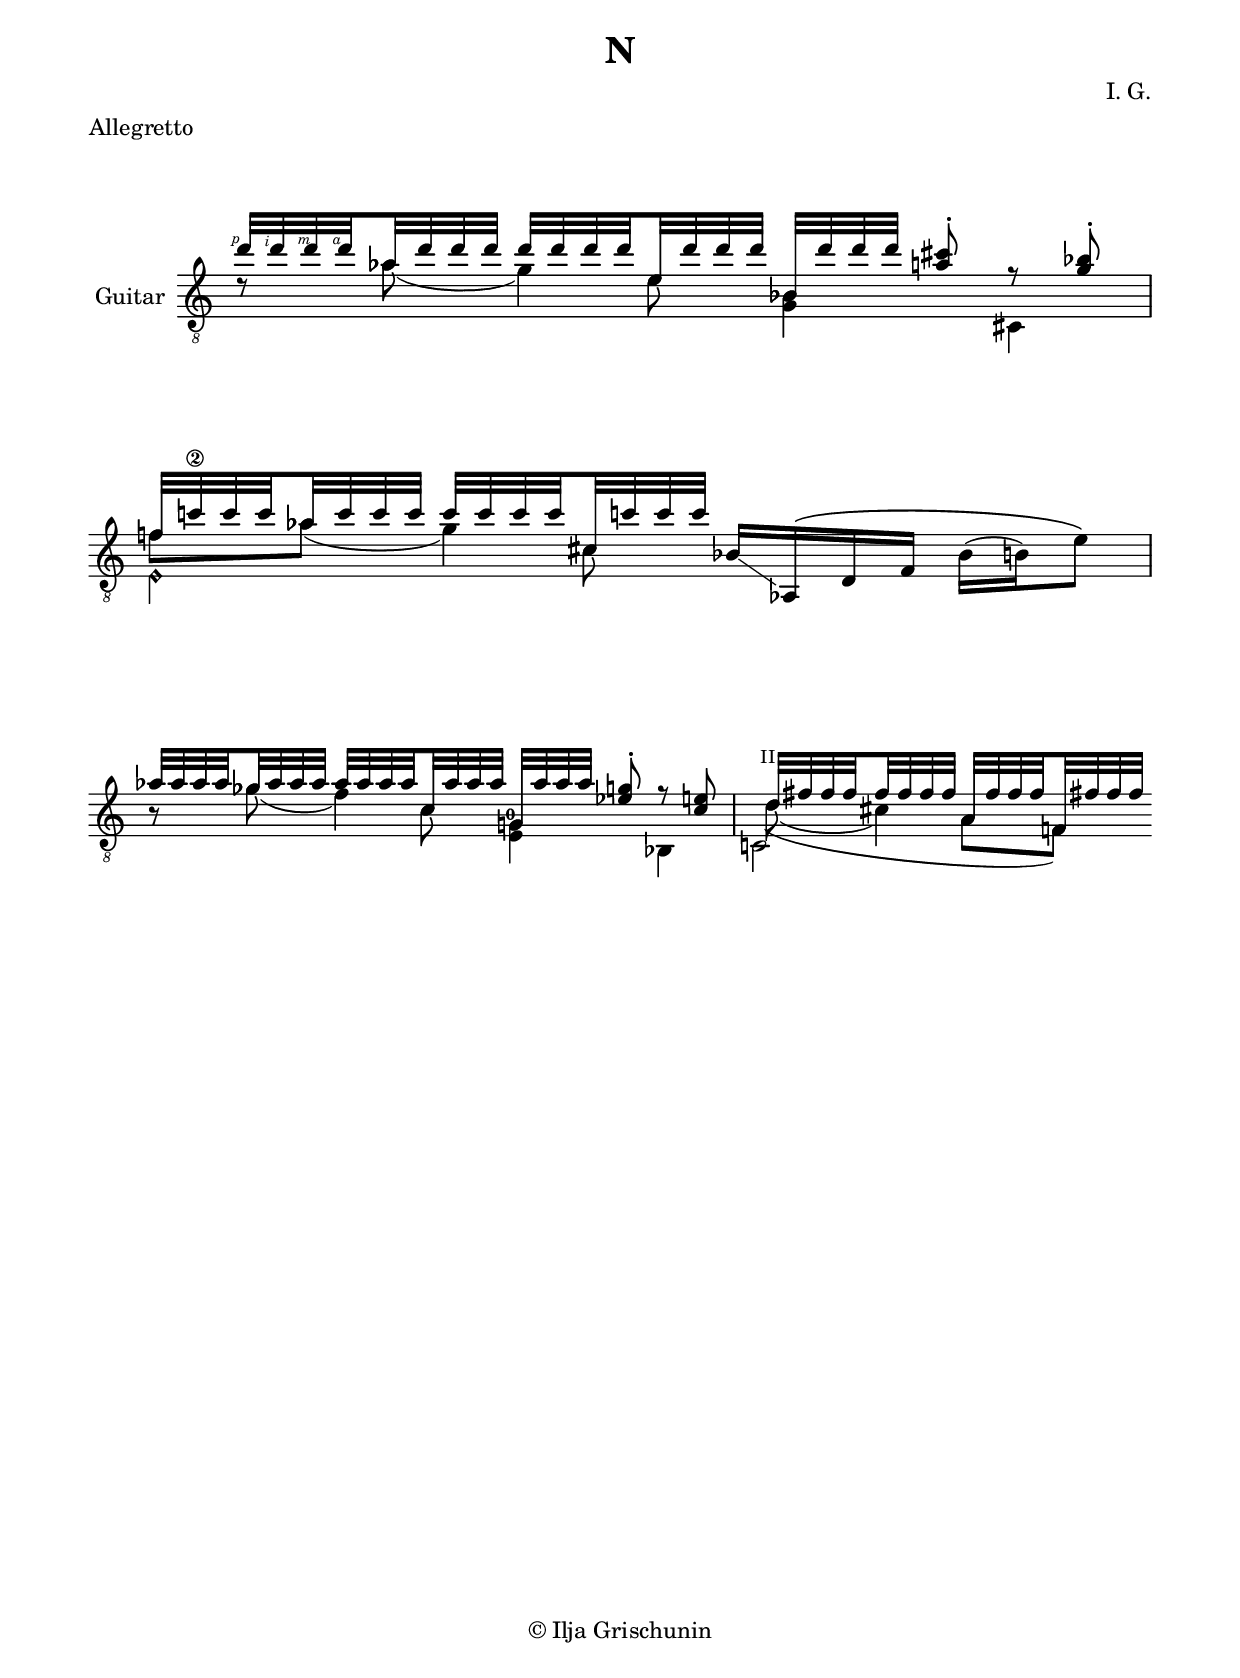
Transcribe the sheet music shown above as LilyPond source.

\version "2.19.15"

\language "deutsch"

\header {
  title = "N"
  meter = "Allegretto"
  composer = "I. G."
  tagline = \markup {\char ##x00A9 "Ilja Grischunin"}
}

\paper {
  #(set-paper-size "a4")
  top-markup-spacing.basic-distance = 8
  markup-system-spacing.basic-distance = 25
  top-system-spacing.basic-distance = 20
  system-system-spacing.basic-distance = 25
  score-system-spacing.basic-distance = 28
  last-bottom-spacing.basic-distance = 20

  %two-sided = ##t
  %inner-margin = 25
  %outer-margin = 15
  left-margin = 15
  right-margin = 15
}

\layout {
  \context {
    \Voice
    \override Glissando.thickness = #1.5
    \override Glissando.gap = #0.1
  }
  \context {
    \Score
    \remove "Bar_number_engraver"
  }
}
%%%%%%%%%%%%%%%%%%%%%%%%%%%%%%%%%%%%%%
#(define RH rightHandFinger)

xLV = #(define-music-function (parser location further) (number?) #{
  \once \override LaissezVibrerTie.X-extent = #'(0 . 0)
  \once \override LaissezVibrerTie.details.note-head-gap = #(/
                                                             further -2)
  \once \override LaissezVibrerTie.extra-offset = #(cons (/
                                                          further 2) 0)
         #})

stringNumberSpanner =
#(define-music-function (parser location StringNumber) (string?)
   #{
     \override TextSpanner.font-size = #-5
     \override TextSpanner.dash-fraction = #0.3
     \override TextSpanner.dash-period = #1.5
     \override TextSpanner.bound-details.right.arrow = ##t
     \override TextSpanner.arrow-width = #0.2
     \override TextSpanner.arrow-length = #0.7
     \override TextSpanner.bound-details.left.stencil-align-dir-y = #CENTER
     \override TextSpanner.bound-details.left.text = \markup { \circle \number #StringNumber }
   #})

stringNumSpan =
#(define-music-function (parser location StringNumber) (string?)
   #{
     \override TextSpanner.font-size = #-5
     \override TextSpanner.dash-fraction = #0.3
     \override TextSpanner.dash-period = #1.5
     %\override TextSpanner.bound-details.right.arrow = ##t
     %\override TextSpanner.arrow-width = #0.2
     %\override TextSpanner.arrow-length = #0.7
     \override TextSpanner.bound-details.left.stencil-align-dir-y = #CENTER
     \override TextSpanner.bound-details.left.text = \markup { \circle \number #StringNumber }
   #})

%%%%%%%%%%%%%%%%%%%%%%%%%%%%%%%%%%%%%%

global = {
  %\key d \major
  \time 4/4
  \override Staff.TimeSignature.stencil = ##f
}

classicalGuitar = \relative {
  \global
  <<
    {
      \set subdivideBeams = ##t
      \set baseMoment = #(ly:make-moment 1/8)
      \set beatStructure = #'(2 2 2 2)
      \override StrokeFinger.extra-offset = #'(-2.3 . 0.8)
      d''32\RH #1 d\RH #2 d\RH #3 d\RH #4 as d d d d d d d e, d' d d
      b, d' d d <a cis>8-.\noBeam r <g b>-.
    }
    \\
    {
      d8\rest as'( g4) <g, b>4 cis,
    }
    \\
    {
      \voiceTwo
      s4. e'8 s2
    }
  >>
  <<
    {
      f!32 c'!\2 c c as c c c c c c c cis, c'! c c
    }
    \\
    {
      f,8 as( g4)
    }
    \\
    {
      \voiceTwo
      s4. cis,8
    }
    \\
    {
      \voiceTwo
      e,4\harmonic s
    }
  >>
  b'16-\markup {
    \postscript #"1.2 2.2 moveto 3.6 -2.5 rlineto stroke"
  } as,\( d f b( h) e8\)
  <<
    {
      \set subdivideBeams = ##t
      \set baseMoment = #(ly:make-moment 1/8)
      \set beatStructure = #'(2 2 2 2)
      as32 as as as ges as as as as as as as c, as' as as
      g, as' as as <es g>8-.\noBeam r <c e>
    }
    \\
    {
      h8\rest ges'( f4)
      \once\override Fingering.extra-offset = #'(-0.5 . -3)
      <e, g!-0>4 b
    }
    \\
    {
      \voiceTwo
      s4. c'8 s2
    }
  >>
  <<
    {
      \override TextScript.font-size = -2
      \once\override TextScript.extra-offset = #'(-0.5 . -1.5)
      d32^"II" fis fis fis fis fis fis fis
      a, fis' fis fis f,! fis'! fis fis
    }
    \\
    {
      d8( cis4) s8
    }
    \\
    {
      \voiceTwo
      \hideNotes
      \shape #'((0.8 . 0.3) (0 . 0) (0 . 0) (0 . 0)) Slur
      d4(\unHideNotes a8 f)
    }
    \\
    {
      \voiceTwo
      c!2
    }
  >>
}

%%%%%%%%%%%%%%%%%%%%%%%%%%%%%%%%%%%%%%
\score {
  \new Staff \with {
    instrumentName = "Guitar"
  }
  {
    \clef "treble_8" \classicalGuitar
  }
  \layout { }
}
